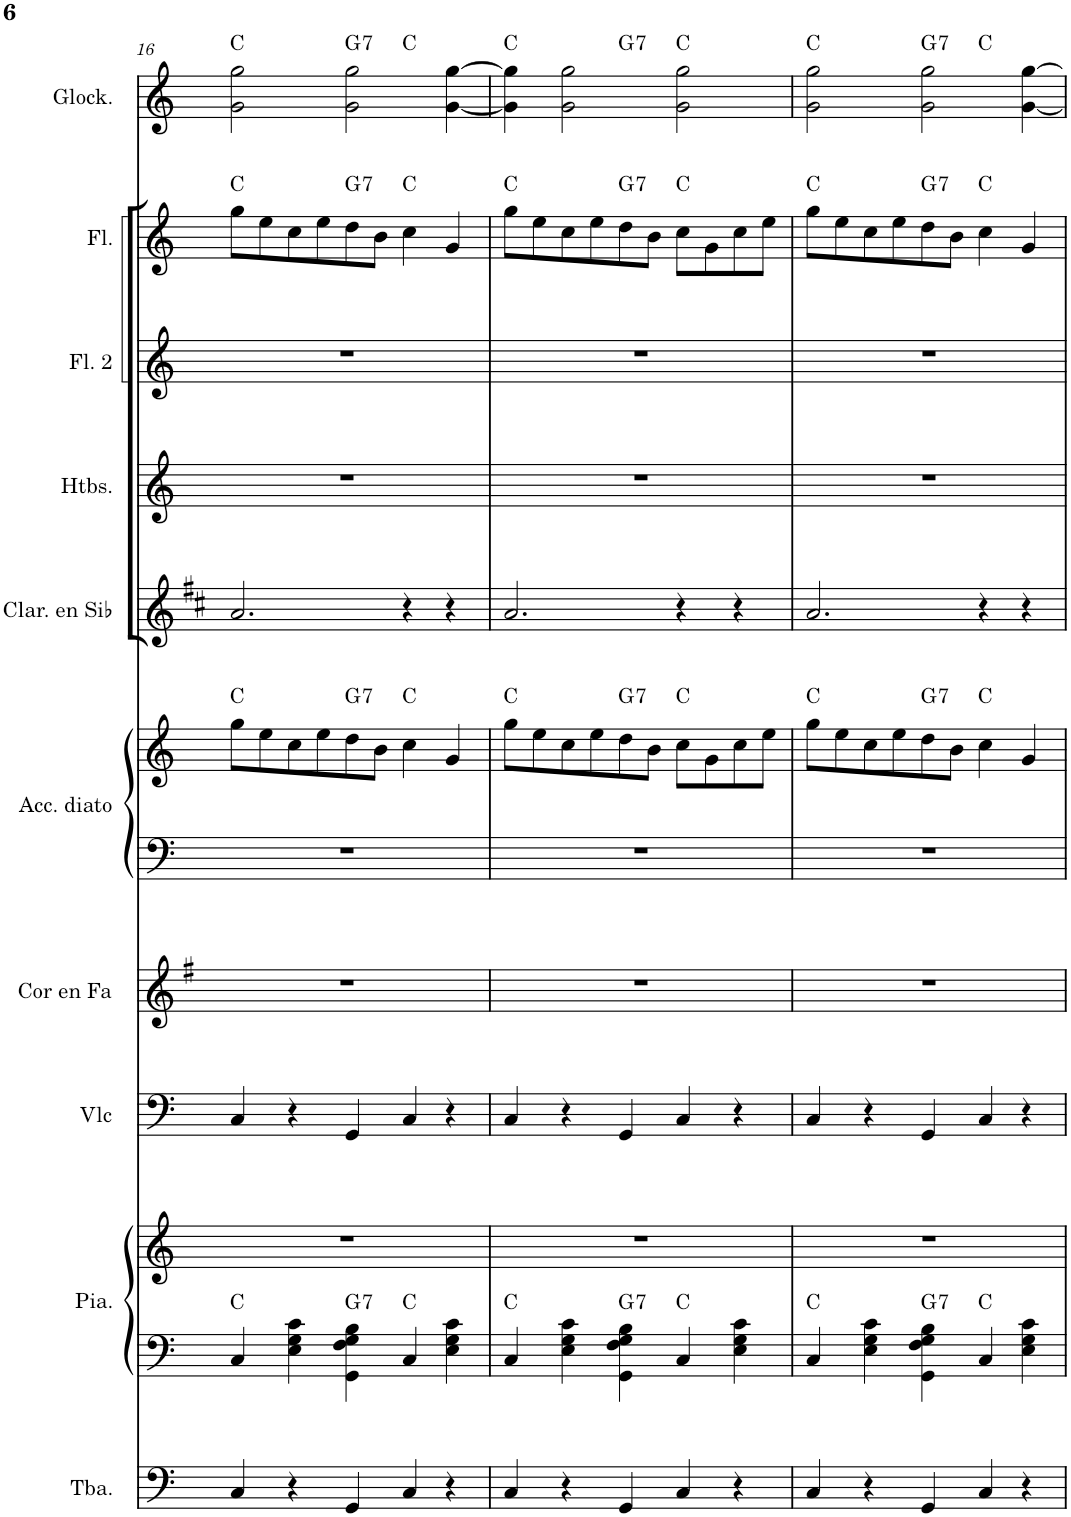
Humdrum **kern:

**kern	**kern	**kern	**harte	**kern	**kern	**kern	**kern	**harte	**kern	**kern	**kern	**kern	**harte	**kern	**harte
*part10	*part9	*part9	*part9	*part8	*part7	*part6	*part6	*part6	*part5	*part4	*part3	*part2	*part2	*part1	*part1
*staff12	*staff11	*staff10	*	*staff9	*staff8	*staff7	*staff6	*	*staff5	*staff4	*staff3	*staff2	*	*staff1	*
*I"Tuba	*I"Piano	*	*	*I"Violoncelle	*I"Cor en Fa	*I"Accordéon diatonique	*	*	*I"Clarinette en Sib	*I"Hautbois	*I"Flûte 2	*I"Flûte	*	*I"Glockenspiel	*
*I'Tba.	*I'Pia.	*	*	*I'Vlc	*I'Cor en Fa	*I'Acc. diato	*	*	*I'Clar. en Sib	*I'Htbs.	*I'Fl. 2	*I'Fl.	*	*I'Glock.	*
!!LO:PB:g=z
*clefF4	*clefF4	*clefG2	*	*clefF4	*clefG2	*clefF4	*clefG2	*	*clefG2	*clefG2	*clefG2	*clefG2	*	*clefG2	*
*	*	*	*	*	*Trd4c7	*	*	*	*Trd1c2	*	*	*	*	*Trd-14c-24	*
*k[]	*k[]	*k[]	*	*k[]	*k[f#]	*k[]	*k[]	*	*k[f#c#]	*k[]	*k[]	*k[]	*	*k[]	*
*M5/4	*M5/4	*M5/4	*	*M5/4	*M5/4	*M5/4	*M5/4	*	*M5/4	*M5/4	*M5/4	*M5/4	*	*M5/4	*
=16	=16	=16	=16	=16	=16	=16	=16	=16	=16	=16	=16	=16	=16	=16	=16
*	*	*^	*	*	*	*	*	*	*	*	*	*	*	*^	*
*	*	*	*^	*	*	*	*	*	*	*	*	*	*	*	*	*	*
4C/	4C/	4%5r	2ryy	2.ryy	C:maj	4C/	4%5r	4%5r	8gg\L	C:maj	2.a/	4%5r	4%5r	8gg\L	C:maj	2g\ 2gg\	2.ryy	C:maj
.	.	.	.	.	.	.	.	.	8ee\	.	.	.	.	8ee\	.	.	.	.
4r	4E\ 4G\ 4c\	.	.	.	.	4r	.	.	8cc\	.	.	.	.	8cc\	.	.	.	.
.	.	.	.	.	.	.	.	.	8ee\	.	.	.	.	8ee\	.	.	.	.
!	!	!	!	!	!LO:H:kt=7	!	!	!	!	!LO:H:kt=7	!	!	!	!	!LO:H:kt=7	!	!	!LO:H:kt=7
4GG/	4GG\ 4F\ 4G\ 4B\	.	2.ryy	.	G:7	4GG/	.	.	8dd\	G:7	.	.	.	8dd\	G:7	2g\ 2gg\	.	G:7
.	.	.	.	.	.	.	.	.	8b\J	.	.	.	.	8b\J	.	.	.	.
4C/	4C/	.	.	2ryy	C:maj	4C/	.	.	4cc\	C:maj	4r	.	.	4cc\	C:maj	.	2ryy	C:maj
4r	4E\ 4G\ 4c\	.	.	.	.	4r	.	.	4g/	.	4r	.	.	4g/	.	[4g\ [4gg\	.	.
=17	=17	=17	=17	=17	=17	=17	=17	=17	=17	=17	=17	=17	=17	=17	=17	=17	=17	=17
4C/	4C/	4%5r	2ryy	2.ryy	C:maj	4C/	4%5r	4%5r	8gg\L	C:maj	2.a/	4%5r	4%5r	8gg\L	C:maj	4g\] 4gg\]	2ryy	C:maj
.	.	.	.	.	.	.	.	.	8ee\	.	.	.	.	8ee\	.	.	.	.
4r	4E\ 4G\ 4c\	.	.	.	.	4r	.	.	8cc\	.	.	.	.	8cc\	.	2g\ 2gg\	.	.
.	.	.	.	.	.	.	.	.	8ee\	.	.	.	.	8ee\	.	.	.	.
!	!	!	!	!	!LO:H:kt=7	!	!	!	!	!LO:H:kt=7	!	!	!	!	!LO:H:kt=7	!	!	!LO:H:kt=7
4GG/	4GG\ 4F\ 4G\ 4B\	.	2.ryy	.	G:7	4GG/	.	.	8dd\	G:7	.	.	.	8dd\	G:7	.	2.ryy	G:7
.	.	.	.	.	.	.	.	.	8b\J	.	.	.	.	8b\J	.	.	.	.
4C/	4C/	.	.	2ryy	C:maj	4C/	.	.	8cc\L	C:maj	4r	.	.	8cc\L	C:maj	2g\ 2gg\	.	C:maj
.	.	.	.	.	.	.	.	.	8g\	.	.	.	.	8g\	.	.	.	.
4r	4E\ 4G\ 4c\	.	.	.	.	4r	.	.	8cc\	.	4r	.	.	8cc\	.	.	.	.
.	.	.	.	.	.	.	.	.	8ee\J	.	.	.	.	8ee\J	.	.	.	.
=18	=18	=18	=18	=18	=18	=18	=18	=18	=18	=18	=18	=18	=18	=18	=18	=18	=18	=18
4C/	4C/	4%5r	2ryy	2.ryy	C:maj	4C/	4%5r	4%5r	8gg\L	C:maj	2.a/	4%5r	4%5r	8gg\L	C:maj	2g\ 2gg\	2.ryy	C:maj
.	.	.	.	.	.	.	.	.	8ee\	.	.	.	.	8ee\	.	.	.	.
4r	4E\ 4G\ 4c\	.	.	.	.	4r	.	.	8cc\	.	.	.	.	8cc\	.	.	.	.
.	.	.	.	.	.	.	.	.	8ee\	.	.	.	.	8ee\	.	.	.	.
!	!	!	!	!	!LO:H:kt=7	!	!	!	!	!LO:H:kt=7	!	!	!	!	!LO:H:kt=7	!	!	!LO:H:kt=7
4GG/	4GG\ 4F\ 4G\ 4B\	.	2.ryy	.	G:7	4GG/	.	.	8dd\	G:7	.	.	.	8dd\	G:7	2g\ 2gg\	.	G:7
.	.	.	.	.	.	.	.	.	8b\J	.	.	.	.	8b\J	.	.	.	.
4C/	4C/	.	.	2ryy	C:maj	4C/	.	.	4cc\	C:maj	4r	.	.	4cc\	C:maj	.	2ryy	C:maj
4r	4E\ 4G\ 4c\	.	.	.	.	4r	.	.	4g/	.	4r	.	.	4g/	.	[4g\ [4gg\	.	.
*	*	*v	*v	*v	*	*	*	*	*	*	*	*	*	*	*	*v	*v	*
=	=	=	=	=	=	=	=	=	=	=	=	=	=	=	=
*-	*-	*-	*-	*-	*-	*-	*-	*-	*-	*-	*-	*-	*-	*-	*-
